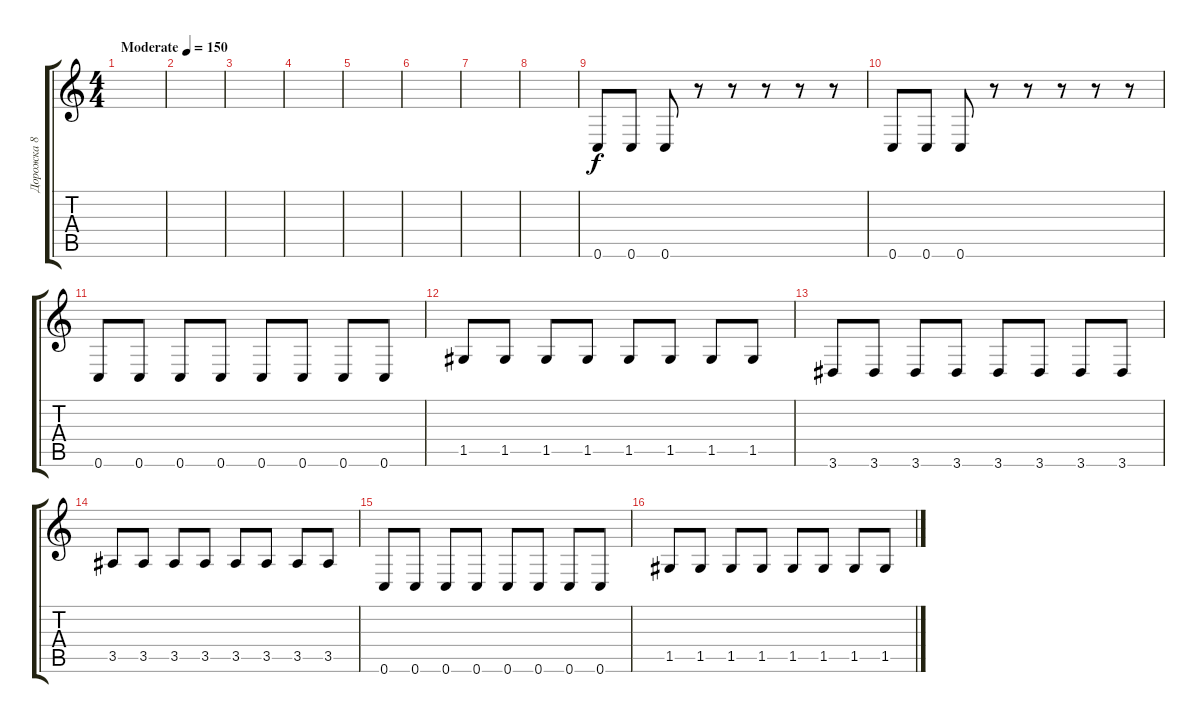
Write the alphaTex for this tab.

\track ("Дорожка 8" "Дорожка 8") {instrument electricbasspick}
\staff {score tabs}
\tuning (D4 A3 F3 C3 G2 C2) {hide}
\ts (4 4)
\tempo (150 "Moderate")
\clef g2
\ks c
|
|
|
|
|
|
|
|
0.6.8 0.6.8 0.6.8 r.8 r.8 r.8 r.8 r.8 |
0.6.8 0.6.8 0.6.8 r.8 r.8 r.8 r.8 r.8 |
0.6.8 0.6.8 0.6.8 0.6.8 0.6.8 0.6.8 0.6.8 0.6.8 |
1.5.8 1.5.8 1.5.8 1.5.8 1.5.8 1.5.8 1.5.8 1.5.8 |
3.6.8 3.6.8 3.6.8 3.6.8 3.6.8 3.6.8 3.6.8 3.6.8 |
3.5.8 3.5.8 3.5.8 3.5.8 3.5.8 3.5.8 3.5.8 3.5.8 |
0.6.8 0.6.8 0.6.8 0.6.8 0.6.8 0.6.8 0.6.8 0.6.8 |
1.5.8 1.5.8 1.5.8 1.5.8 1.5.8 1.5.8 1.5.8 1.5.8
